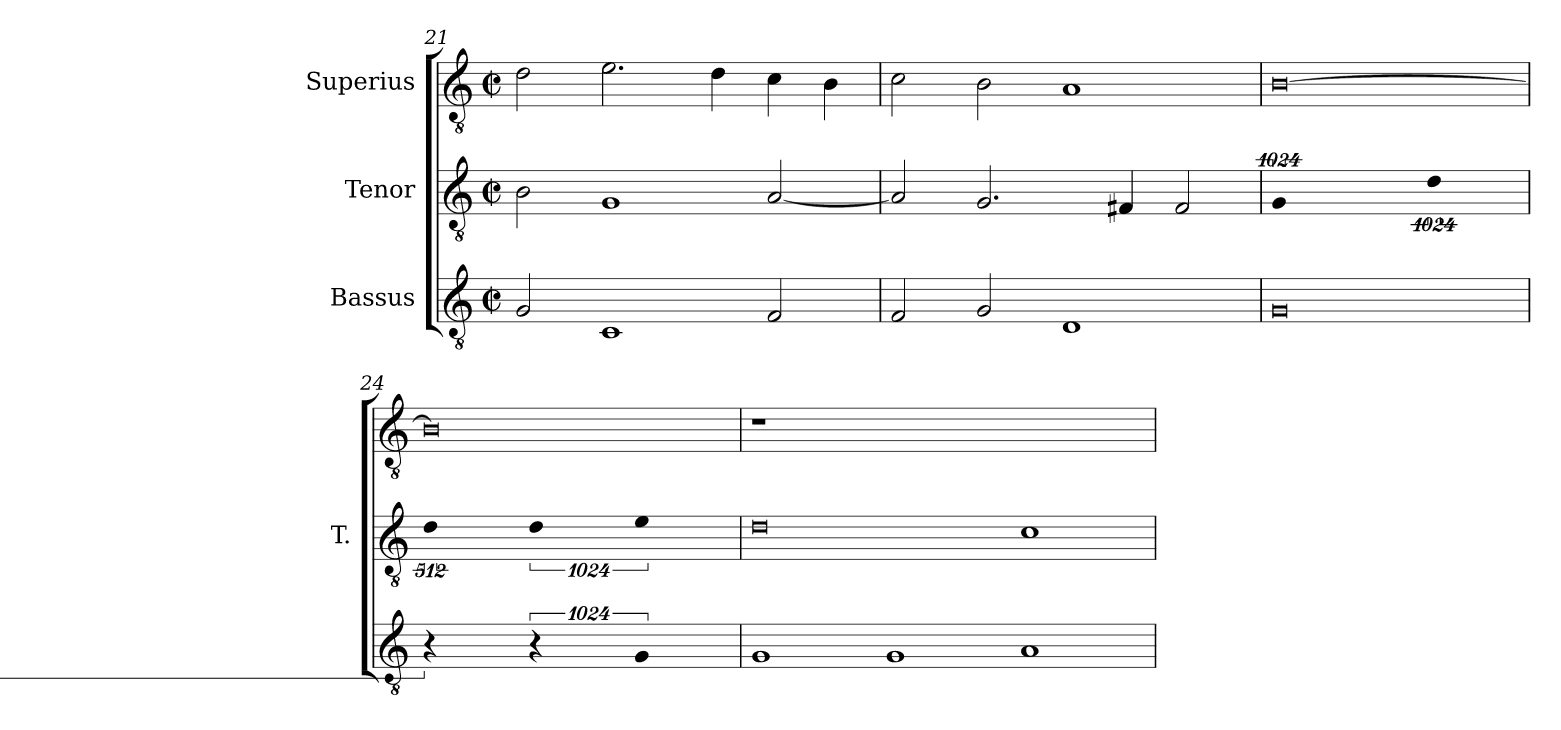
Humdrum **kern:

**kern	**kern	**kern
*part3	*part2	*part1
*staff3	*staff2	*staff1
*I"Bassus	*I"Tenor	*I"Superius
*	*I'T.	*
*clefGv2	*clefGv2	*clefGv2
*ITrd7c12	*ITrd7c12	*ITrd7c12
*k[]	*k[]	*k[]
*C:	*C:	*C:
*M2/2	*M2/2	*M2/2
*met(c|)	*met(c|)	*met(c|)
=21	=21	=21
2GGi/	2BBi\	2Di\
1CCi	1GGi	2.Ei\
.	.	4Di\
2FFi/	[<2AAi/	4Ci\
.	.	4BBi\
=22	=22	=22
2FFi/	2AAi/]	2Ci\
2GGi/	2.GGi/	2BBi\
1DDi	.	1AAi
.	4FF#Xi/	.
.	2FF#i/	.
=23	=23	=23
!	!LO:N:vis=0	!
0GGi	1024%1365GGi	[>0BBi
!	!LO:N:vis=1	!
.	1024%683Di	.
!!LO:LB:g=z
=24	=24	=24
!LO:N:vis=1	!LO:N:vis=1	!
512%341r	512%341Di	0BBi]
!LO:N:vis=1	!LO:N:vis=1	!
1024%683r	1024%683Di	.
!LO:N:vis=1	!LO:N:vis=1	!
1024%683GGi	1024%683Ei	.
=25	=25	=25
!	!	!LO:N:vis=1
1GGi	0Di	1r
1GGi	.	0ryy
1AAi	1Ci	.
=	=	=
*-	*-	*-
